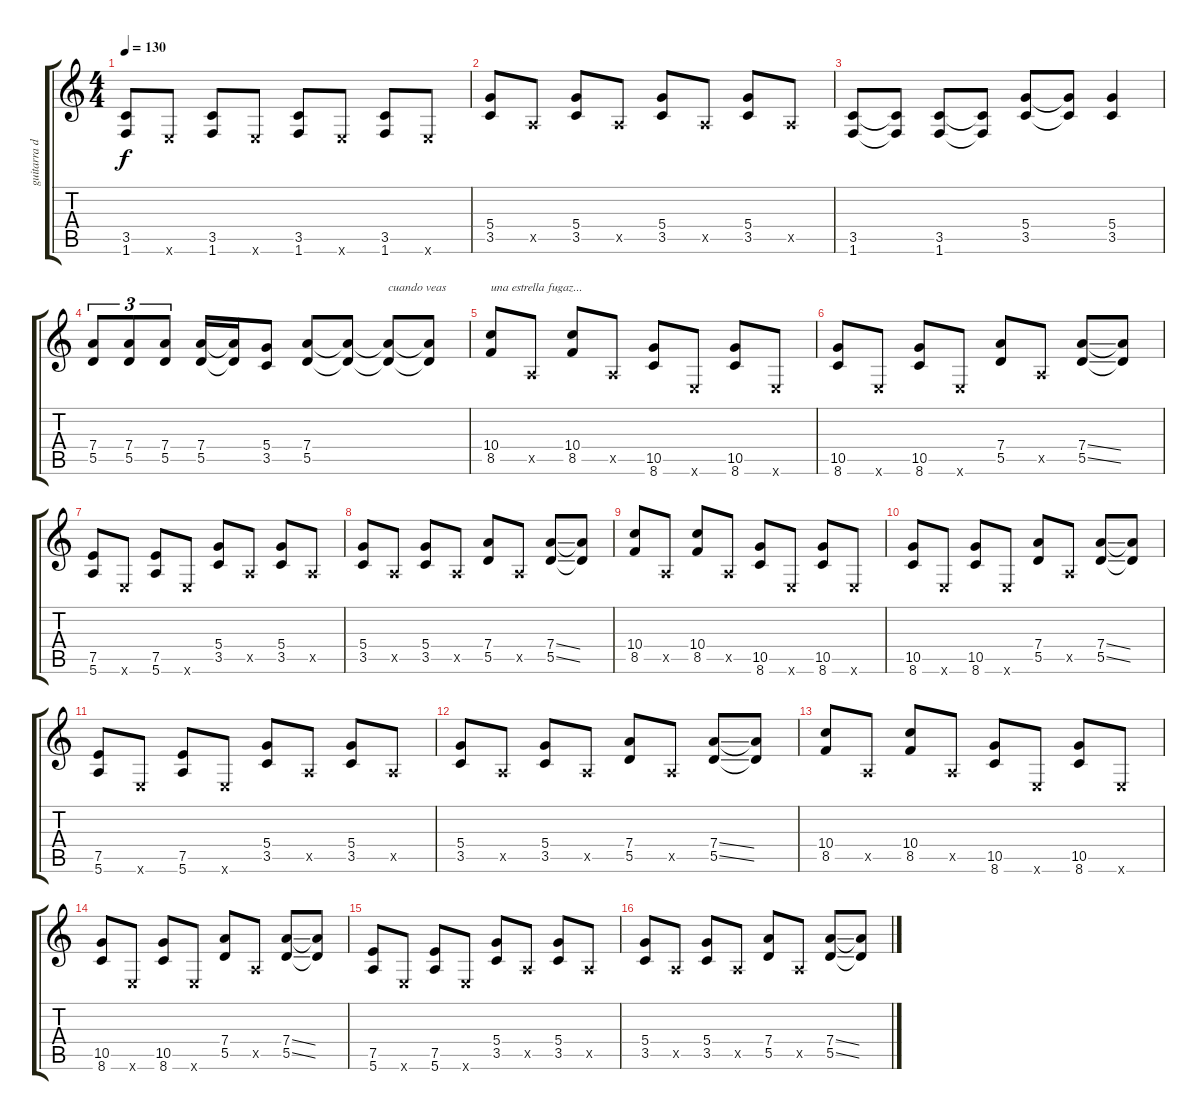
\track ("guitarra dist." "guitarra d") {instrument distortionguitar}
\staff {score tabs}
\tuning (E4 B3 G3 D3 A2 E2) {hide}
\ts (4 4)
\tempo 130
\clef g2
\ks c
(3.5 1.6).8{dy f} 0.6{x}.8 (3.5 1.6).8 0.6{x}.8 (3.5 1.6).8 0.6{x}.8 (3.5 1.6).8 0.6{x}.8 |
(5.4 3.5).8 0.5{x}.8 (5.4 3.5).8 0.5{x}.8 (5.4 3.5).8 0.5{x}.8 (5.4 3.5).8 0.5{x}.8 |
(3.5 1.6).8 (3.5{t} 1.6{t}).8 (3.5 1.6).8 (3.5{t} 1.6{t}).8 (5.4 3.5).8 (5.4{t} 3.5{t}).8 (5.4 3.5).4 |
(7.4 5.5).8{tu (3 2)} (7.4 5.5).8{tu (3 2)} (7.4 5.5).8{tu (3 2)} (7.4 5.5).16 (7.4{t} 5.5{t}).16 (5.4 3.5).8 (7.4 5.5).8 (7.4{t} 5.5{t}).8 (7.4{t} 5.5{t}).8{txt "cuando veas"} (7.4{t} 5.5{t}).8 |
(10.4 8.5).8{txt "una estrella fugaz..."} 0.5{x}.8 (10.4 8.5).8 0.5{x}.8 (10.5 8.6).8 0.6{x}.8 (10.5 8.6).8 0.6{x}.8 |
(10.5 8.6).8 0.6{x}.8 (10.5 8.6).8 0.6{x}.8 (7.4 5.5).8 0.5{x}.8 (7.4{ss} 5.5{ss}).8 (7.4{t} 5.5{t}).8 |
(7.5 5.6).8 0.6{x}.8 (7.5 5.6).8 0.6{x}.8 (5.4 3.5).8 0.5{x}.8 (5.4 3.5).8 0.5{x}.8 |
(5.4 3.5).8 0.5{x}.8 (5.4 3.5).8 0.5{x}.8 (7.4 5.5).8 0.5{x}.8 (7.4{ss} 5.5{ss}).8 (7.4{t} 5.5{t}).8 |
(10.4 8.5).8 0.5{x}.8 (10.4 8.5).8 0.5{x}.8 (10.5 8.6).8 0.6{x}.8 (10.5 8.6).8 0.6{x}.8 |
(10.5 8.6).8 0.6{x}.8 (10.5 8.6).8 0.6{x}.8 (7.4 5.5).8 0.5{x}.8 (7.4{ss} 5.5{ss}).8 (7.4{t} 5.5{t}).8 |
(7.5 5.6).8 0.6{x}.8 (7.5 5.6).8 0.6{x}.8 (5.4 3.5).8 0.5{x}.8 (5.4 3.5).8 0.5{x}.8 |
(5.4 3.5).8 0.5{x}.8 (5.4 3.5).8 0.5{x}.8 (7.4 5.5).8 0.5{x}.8 (7.4{ss} 5.5{ss}).8 (7.4{t} 5.5{t}).8 |
(10.4 8.5).8 0.5{x}.8 (10.4 8.5).8 0.5{x}.8 (10.5 8.6).8 0.6{x}.8 (10.5 8.6).8 0.6{x}.8 |
(10.5 8.6).8 0.6{x}.8 (10.5 8.6).8 0.6{x}.8 (7.4 5.5).8 0.5{x}.8 (7.4{ss} 5.5{ss}).8 (7.4{t} 5.5{t}).8 |
(7.5 5.6).8 0.6{x}.8 (7.5 5.6).8 0.6{x}.8 (5.4 3.5).8 0.5{x}.8 (5.4 3.5).8 0.5{x}.8 |
(5.4 3.5).8 0.5{x}.8 (5.4 3.5).8 0.5{x}.8 (7.4 5.5).8 0.5{x}.8 (7.4{ss} 5.5{ss}).8 (7.4{t} 5.5{t}).8
